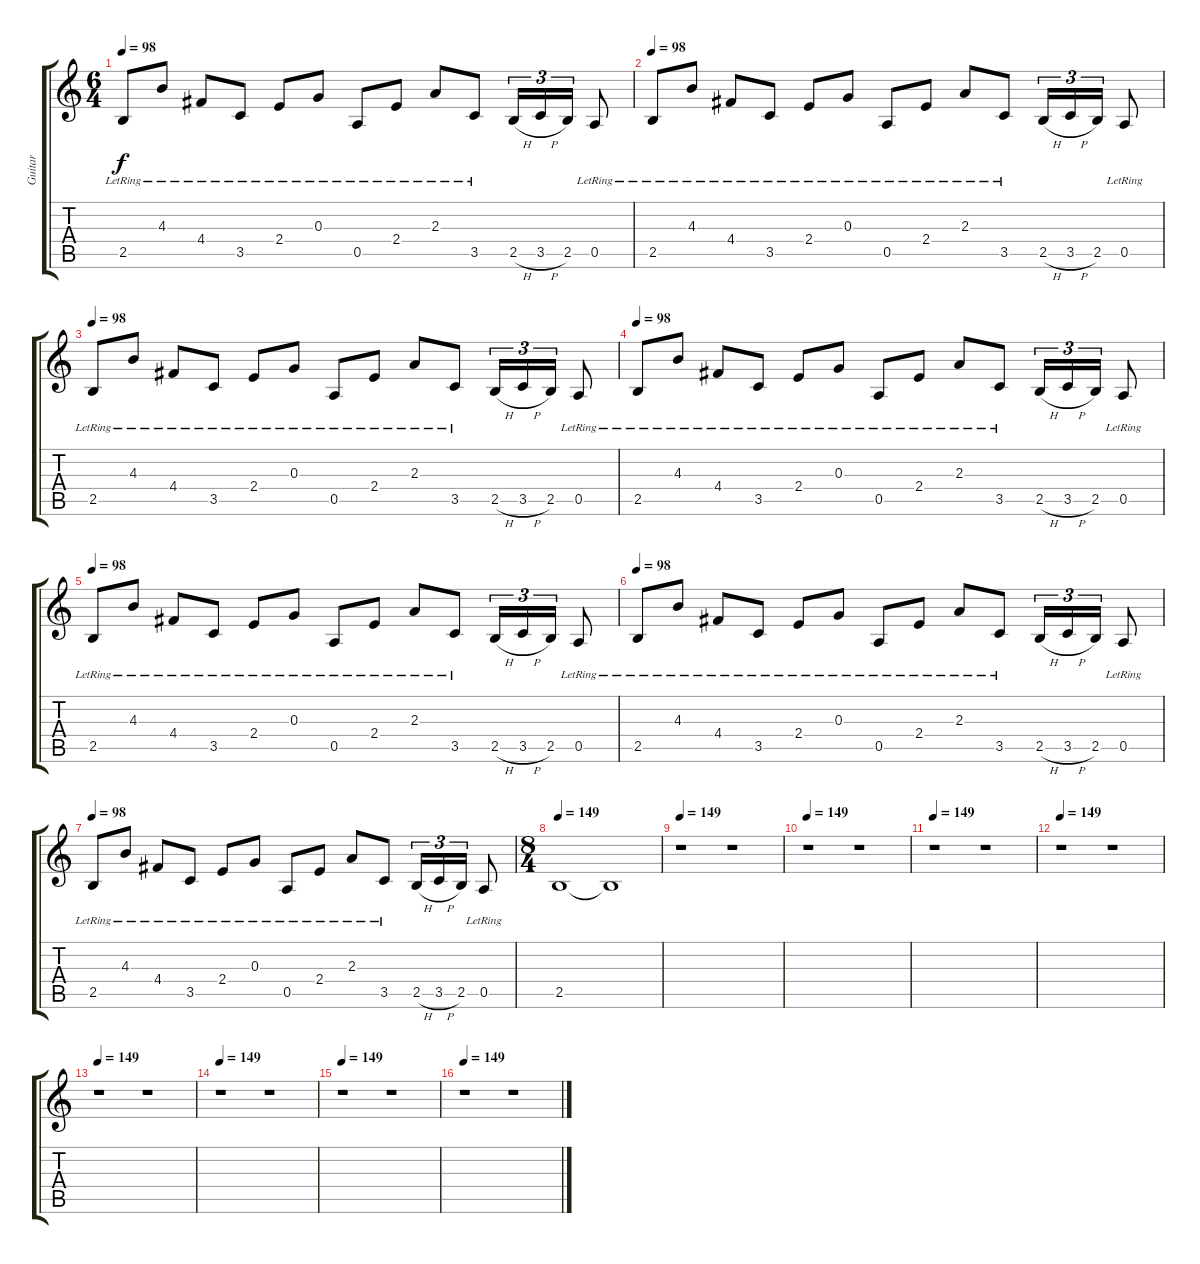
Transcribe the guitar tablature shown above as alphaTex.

\track ("Guitar" "Guitar") {instrument acousticguitarsteel}
\staff {score tabs}
\tuning (E4 B3 G3 D3 A2 E2) {hide}
\ts (6 4)
\tempo 98
\clef g2
\ks c
2.5{lr}.8{dy f} 4.3{lr}.8 4.4{lr}.8 3.5{lr}.8 2.4{lr}.8 0.3{lr}.8 0.5{lr}.8 2.4{lr}.8 2.3{lr}.8 3.5{lr}.8 2.5{h}.16{tu (3 2)} 3.5{h}.16{tu (3 2)} 2.5.16{tu (3 2)} 0.5{lr}.8 |
\tempo 98
2.5{lr}.8 4.3{lr}.8 4.4{lr}.8 3.5{lr}.8 2.4{lr}.8 0.3{lr}.8 0.5{lr}.8 2.4{lr}.8 2.3{lr}.8 3.5{lr}.8 2.5{h}.16{tu (3 2)} 3.5{h}.16{tu (3 2)} 2.5.16{tu (3 2)} 0.5{lr}.8 |
\tempo 98
2.5{lr}.8 4.3{lr}.8 4.4{lr}.8 3.5{lr}.8 2.4{lr}.8 0.3{lr}.8 0.5{lr}.8 2.4{lr}.8 2.3{lr}.8 3.5{lr}.8 2.5{h}.16{tu (3 2)} 3.5{h}.16{tu (3 2)} 2.5.16{tu (3 2)} 0.5{lr}.8 |
\tempo 98
2.5{lr}.8 4.3{lr}.8 4.4{lr}.8 3.5{lr}.8 2.4{lr}.8 0.3{lr}.8 0.5{lr}.8 2.4{lr}.8 2.3{lr}.8 3.5{lr}.8 2.5{h}.16{tu (3 2)} 3.5{h}.16{tu (3 2)} 2.5.16{tu (3 2)} 0.5{lr}.8 |
\tempo 98
2.5{lr}.8 4.3{lr}.8 4.4{lr}.8 3.5{lr}.8 2.4{lr}.8 0.3{lr}.8 0.5{lr}.8 2.4{lr}.8 2.3{lr}.8 3.5{lr}.8 2.5{h}.16{tu (3 2)} 3.5{h}.16{tu (3 2)} 2.5.16{tu (3 2)} 0.5{lr}.8 |
\tempo 98
2.5{lr}.8 4.3{lr}.8 4.4{lr}.8 3.5{lr}.8 2.4{lr}.8 0.3{lr}.8 0.5{lr}.8 2.4{lr}.8 2.3{lr}.8 3.5{lr}.8 2.5{h}.16{tu (3 2)} 3.5{h}.16{tu (3 2)} 2.5.16{tu (3 2)} 0.5{lr}.8 |
\tempo 98
2.5{lr}.8 4.3{lr}.8 4.4{lr}.8 3.5{lr}.8 2.4{lr}.8 0.3{lr}.8 0.5{lr}.8 2.4{lr}.8 2.3{lr}.8 3.5{lr}.8 2.5{h}.16{tu (3 2)} 3.5{h}.16{tu (3 2)} 2.5.16{tu (3 2)} 0.5{lr}.8 |
\ts (8 4)
\tempo 149
2.5.1 2.5{t}.1 |
\tempo 149
r.1 r.1 |
\tempo 149
r.1 r.1 |
\tempo 149
r.1 r.1 |
\tempo 149
r.1 r.1 |
\tempo 149
r.1 r.1 |
\tempo 149
r.1 r.1 |
\tempo 149
r.1 r.1 |
\tempo 149
r.1 r.1
